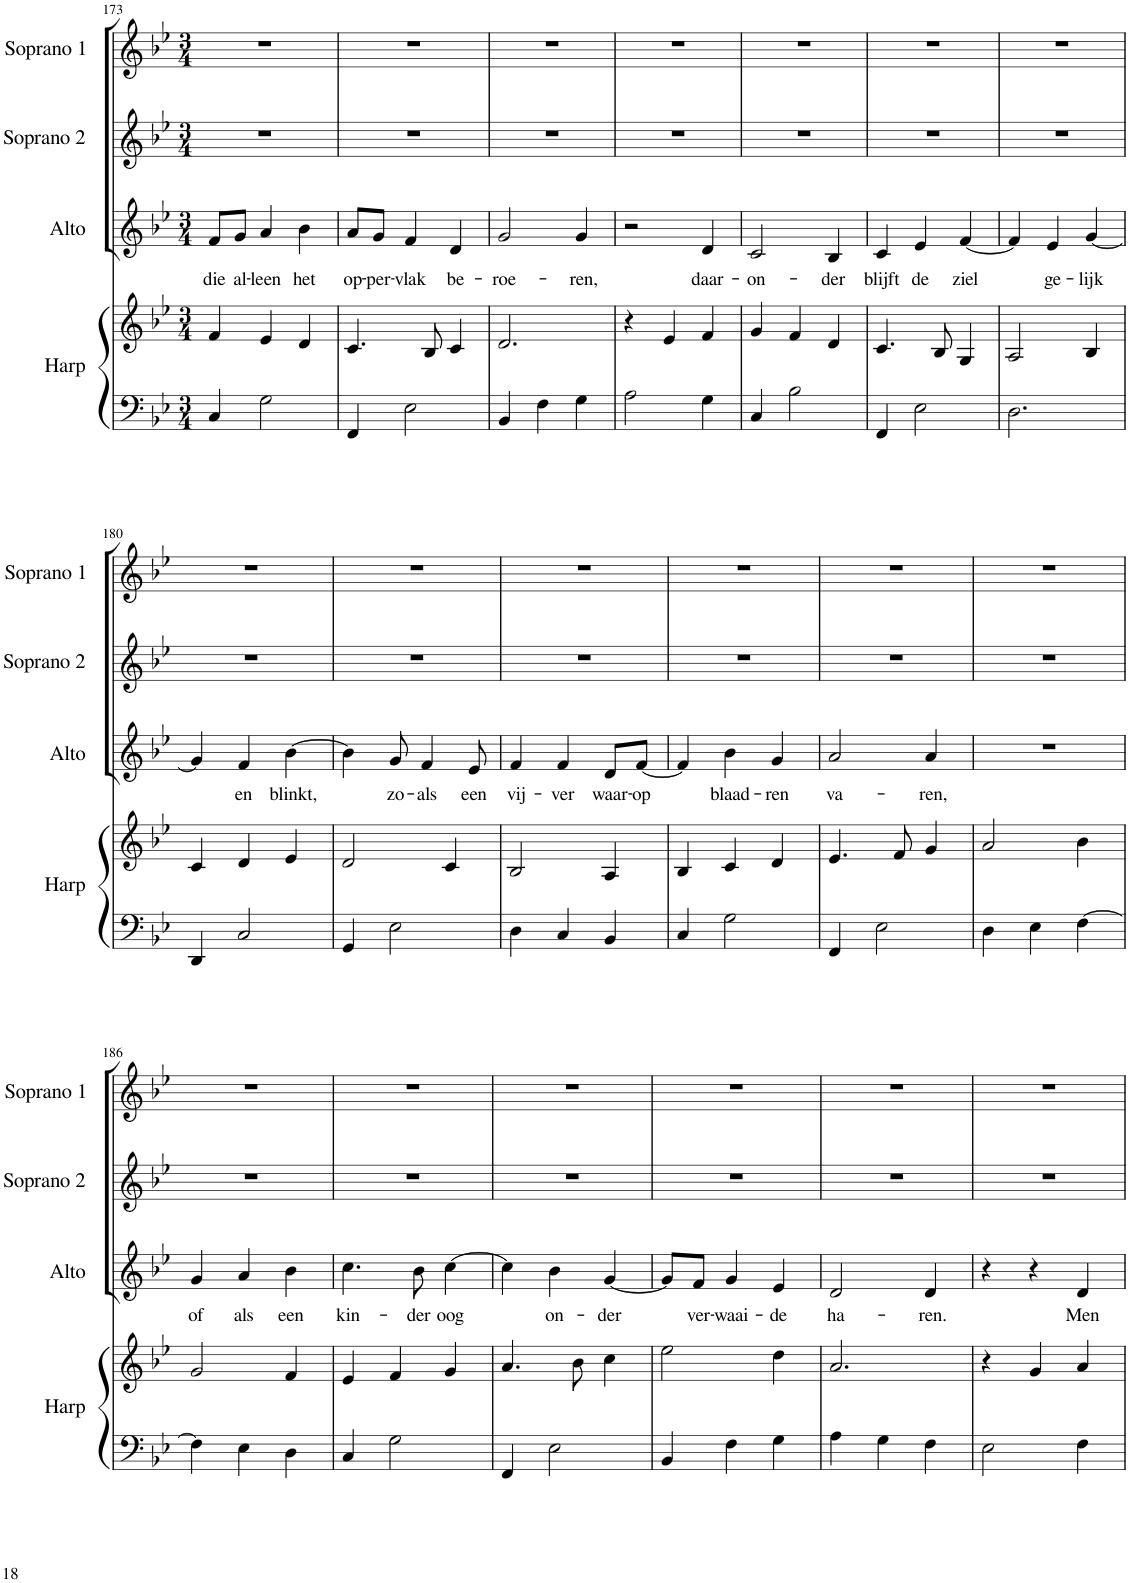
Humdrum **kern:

**kern	**kern	**kern	**text	**kern	**kern
*part4	*part4	*part3	*part3	*part2	*part1
*staff5	*staff4	*staff3	*staff3	*staff2	*staff1
*I"Harp	*	*I"Alto	*	*I"Soprano 2	*I"Soprano 1
*I'Harp	*	*I'Alto	*	*I'Soprano 2	*I'Soprano 1
!!LO:PB:g=z
*clefF4	*clefG2	*clefG2	*	*clefG2	*clefG2
*k[b-e-]	*k[b-e-]	*k[b-e-]	*	*k[b-e-]	*k[b-e-]
*B-:	*B-:	*B-:	*	*B-:	*B-:
*M3/4	*M3/4	*M3/4	*	*M3/4	*M3/4
=173	=173	=173	=173	=173	=173
!	!	!	!LO:LY:b	!	!
4C/	4f/	8f/L	die	2.r	2.r
!	!	!	!LO:LY:b	!	!
.	.	8g/J	al-	.	.
!	!	!	!LO:LY:b	!	!
2G\	4e-/	4a/	-leen	.	.
!	!	!	!LO:LY:b	!	!
.	4d/	4b-\	het	.	.
=174	=174	=174	=174	=174	=174
!	!	!	!LO:LY:b	!	!
4FF/	4.c/	8a/L	op-	2.r	2.r
!	!	!	!LO:LY:b	!	!
.	.	8g/J	-per-	.	.
!	!	!	!LO:LY:b	!	!
2E-\	.	4f/	-vlak	.	.
.	8B-/	.	.	.	.
!	!	!	!LO:LY:b	!	!
.	4c/	4d/	be-	.	.
=175	=175	=175	=175	=175	=175
!	!	!	!LO:LY:b	!	!
4BB-/	2.d/	2g/	-roe-	2.r	2.r
4F\	.	.	.	.	.
!	!	!	!LO:LY:b	!	!
4G\	.	4g/	-ren,	.	.
=176	=176	=176	=176	=176	=176
2A\	4r	2r	.	2.r	2.r
.	4e-/	.	.	.	.
!	!	!	!LO:LY:b	!	!
4G\	4f/	4d/	daar-	.	.
=177	=177	=177	=177	=177	=177
!	!	!	!LO:LY:b	!	!
4C/	4g/	2c/	-on-	2.r	2.r
2B-\	4f/	.	.	.	.
!	!	!	!LO:LY:b	!	!
.	4d/	4B-/	-der	.	.
=178	=178	=178	=178	=178	=178
!	!	!	!LO:LY:b	!	!
4FF/	4.c/	4c/	blijft	2.r	2.r
!	!	!	!LO:LY:b	!	!
2E-\	.	4e-/	de	.	.
.	8B-/	.	.	.	.
!	!	!	!LO:LY:b	!	!
.	4G/	[4f/	ziel	.	.
=179	=179	=179	=179	=179	=179
2.D\	2A/	4f/]	.	2.r	2.r
!	!	!	!LO:LY:b	!	!
.	.	4e-/	ge-	.	.
!	!	!	!LO:LY:b	!	!
.	4B-/	[4g/	-lijk	.	.
!!LO:LB:g=z
=180	=180	=180	=180	=180	=180
4DD/	4c/	4g/]	.	2.r	2.r
!	!	!	!LO:LY:b	!	!
2C/	4d/	4f/	en	.	.
!	!	!	!LO:LY:b	!	!
.	4e-/	[4b-\	blinkt,	.	.
=181	=181	=181	=181	=181	=181
4GG/	2d/	4b-\]	.	2.r	2.r
!	!	!	!LO:LY:b	!	!
2E-\	.	8g/	zo-	.	.
!	!	!	!LO:LY:b	!	!
.	.	4f/	-als	.	.
.	4c/	.	.	.	.
!	!	!	!LO:LY:b	!	!
.	.	8e-/	een	.	.
=182	=182	=182	=182	=182	=182
!	!	!	!LO:LY:b	!	!
4D\	2B-/	4f/	vij-	2.r	2.r
!	!	!	!LO:LY:b	!	!
4C/	.	4f/	-ver	.	.
!	!	!	!LO:LY:b	!	!
4BB-/	4A/	8d/L	waar-	.	.
!	!	!	!LO:LY:b	!	!
.	.	[8f/J	-op	.	.
=183	=183	=183	=183	=183	=183
4C/	4B-/	4f/]	.	2.r	2.r
!	!	!	!LO:LY:b	!	!
2G\	4c/	4b-\	blaad-	.	.
!	!	!	!LO:LY:b	!	!
.	4d/	4g/	-ren	.	.
=184	=184	=184	=184	=184	=184
!	!	!	!LO:LY:b	!	!
4FF/	4.e-/	2a/	va-	2.r	2.r
2E-\	.	.	.	.	.
.	8f/	.	.	.	.
!	!	!	!LO:LY:b	!	!
.	4g/	4a/	-ren,	.	.
=185	=185	=185	=185	=185	=185
4D\	2a/	2.r	.	2.r	2.r
4E-\	.	.	.	.	.
[4F\	4b-\	.	.	.	.
!!LO:LB:g=z
=186	=186	=186	=186	=186	=186
!	!	!	!LO:LY:b	!	!
4F\]	2g/	4g/	of	2.r	2.r
!	!	!	!LO:LY:b	!	!
4E-\	.	4a/	als	.	.
!	!	!	!LO:LY:b	!	!
4D\	4f/	4b-\	een	.	.
=187	=187	=187	=187	=187	=187
!	!	!	!LO:LY:b	!	!
4C/	4e-/	4.cc\	kin-	2.r	2.r
2G\	4f/	.	.	.	.
!	!	!	!LO:LY:b	!	!
.	.	8b-\	-der	.	.
!	!	!	!LO:LY:b	!	!
.	4g/	[4cc\	oog	.	.
=188	=188	=188	=188	=188	=188
4FF/	4.a/	4cc\]	.	2.r	2.r
!	!	!	!LO:LY:b	!	!
2E-\	.	4b-\	on-	.	.
.	8b-\	.	.	.	.
!	!	!	!LO:LY:b	!	!
.	4cc\	[4g/	-der	.	.
=189	=189	=189	=189	=189	=189
4BB-/	2ee-\	8g/L]	.	2.r	2.r
!	!	!	!LO:LY:b	!	!
.	.	8f/J	ver-	.	.
!	!	!	!LO:LY:b	!	!
4F\	.	4g/	-waai-	.	.
!	!	!	!LO:LY:b	!	!
4G\	4dd\	4e-/	-de	.	.
=190	=190	=190	=190	=190	=190
!	!	!	!LO:LY:b	!	!
4A\	2.a/	2d/	ha-	2.r	2.r
4G\	.	.	.	.	.
!	!	!	!LO:LY:b	!	!
4F\	.	4d/	-ren.	.	.
=191	=191	=191	=191	=191	=191
2E-\	4r	4r	.	2.r	2.r
.	4g/	4r	.	.	.
!	!	!	!LO:LY:b	!	!
4F\	4a/	4d/	Men	.	.
=	=	=	=	=	=
*-	*-	*-	*-	*-	*-
